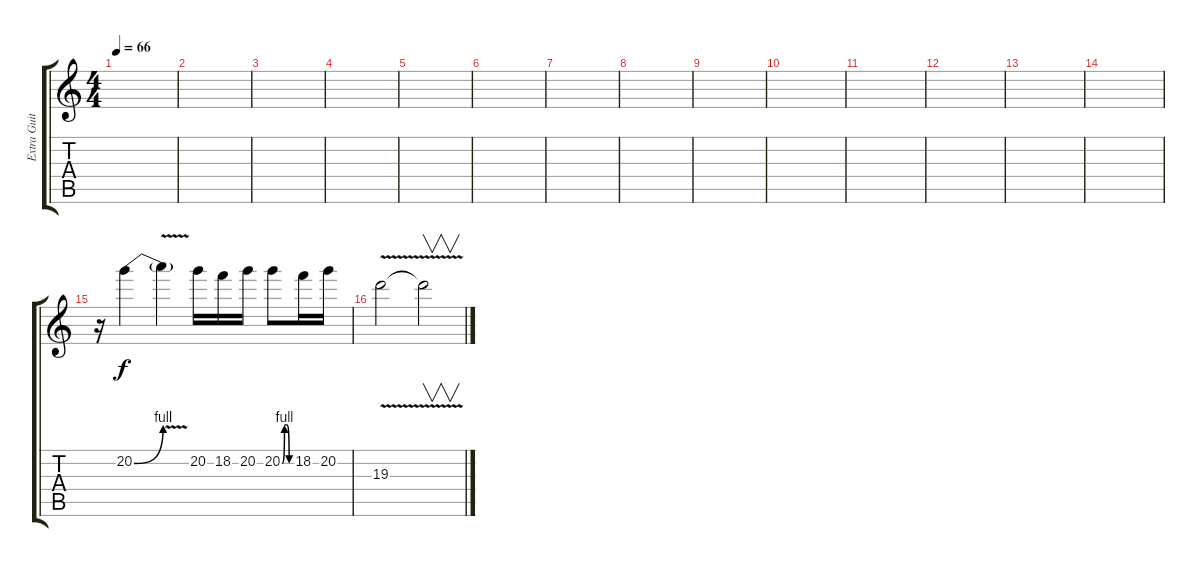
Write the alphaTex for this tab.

\track ("Extra Guitar" "Extra Guit") {instrument distortionguitar}
\staff {score tabs}
\tuning (E4 B3 G3 D3 A2 E2) {hide}
\ts (4 4)
\tempo 66
\clef g2
\ks c
|
|
|
|
|
|
|
|
|
|
|
|
|
|
r.16 20.2{be (bend 0 0 60 4)}.4 20.2{v t}.4 20.2.16 18.2.16 20.2.16 20.2{be (custom 0 0 15 4 30 4 45 0 60 0)}.8 18.2.16 20.2.16 |
19.3{v}.2 19.3{t}.2{v}
